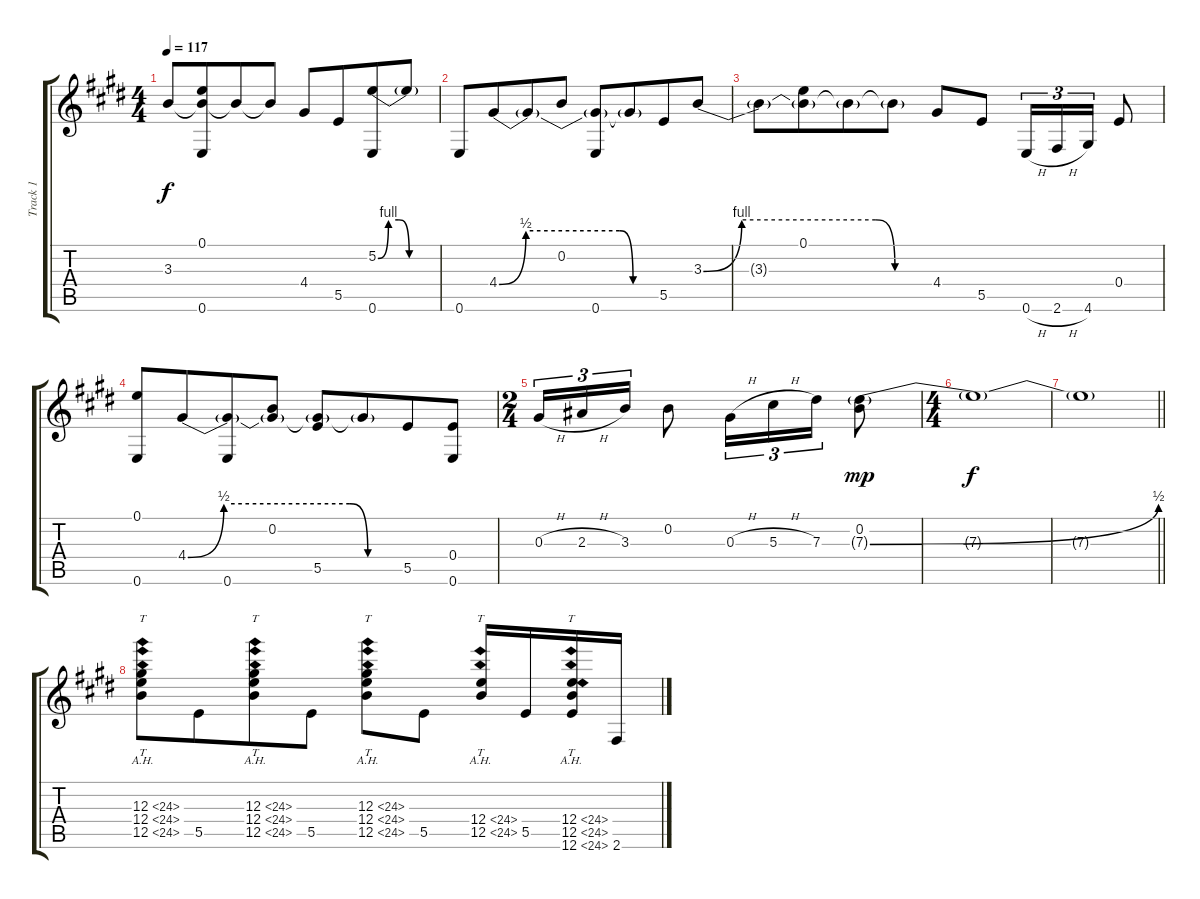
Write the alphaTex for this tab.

\track ("Track 1" "Track 1") {instrument electricguitarclean}
\staff {score tabs}
\tuning (E4 B3 Ab3 E3 B2 E2) {hide}
\ts (4 4)
\tempo 117
\clef g2
\ks e
3.3{t}.8{dy f} (0.1 3.3{t} 0.6).8{beam merge} 3.3{t}.8 3.3{t}.8 4.4.8 5.5.8{beam merge} (5.2{be (custom 0 0 10 4 20 4 30 0 60 0)} 0.6).8 5.2{t}.8 |
0.6.8 4.4{be (custom 0 0 10 2 45 2 50 0 60 0)}.8{beam merge} 4.4{t}.8 0.2.8 (4.4{t} 0.6).8 4.4{t}.8{beam merge} 5.5.8 3.3{be (custom 0 0 10 4 45 4 50 0 60 0)}.8 |
3.3{t}.8 (0.1 3.3{t}).8{beam merge} 3.3{t}.8 3.3{t}.8 4.4.8 5.5.8 0.6{h}.16{tu (3 2)} 2.6{h}.16{tu (3 2)} 4.6.16{tu (3 2)} 0.4.8 |
(0.1 0.6).8 4.4{be (custom 0 0 10 2 45 2 50 0 60 0)}.8{beam merge} (4.4{t} 0.6).8 (0.2 4.4{t}).8 (4.4{t} 5.5).8 4.4{t}.8{beam merge} 5.5.8 (0.4 0.6).8 |
\ts (2 4)
0.3{h}.16{tu (3 2)} 2.3{h}.16{tu (3 2)} 3.3.16{tu (3 2)} 0.2.8 0.3{h}.16{tu (3 2)} 5.3{h}.16{tu (3 2)} 7.3.16{tu (3 2)} (0.2 7.3{be (bend 0 0 60 2) g}).8{dy mp} |
\ts (4 4)
7.3{t}.1{dy f} |
\barLineRight lightlight
7.3{t}.1 |
(12.3{ah 12} 12.4{ah 12} 12.5{ah 12}).8{tt} 5.5.8{beam merge} (12.3{ah 12} 12.4{ah 12} 12.5{ah 12}).8{tt} 5.5.8 (12.3{ah 12} 12.4{ah 12} 12.5{ah 12}).8{tt} 5.5.8 (12.4{ah 12} 12.5{ah 12}).16{tt} 5.5.16 (12.4{ah 12} 12.5{ah 12} 12.6{ah 12}).16{tt} 2.6.16
